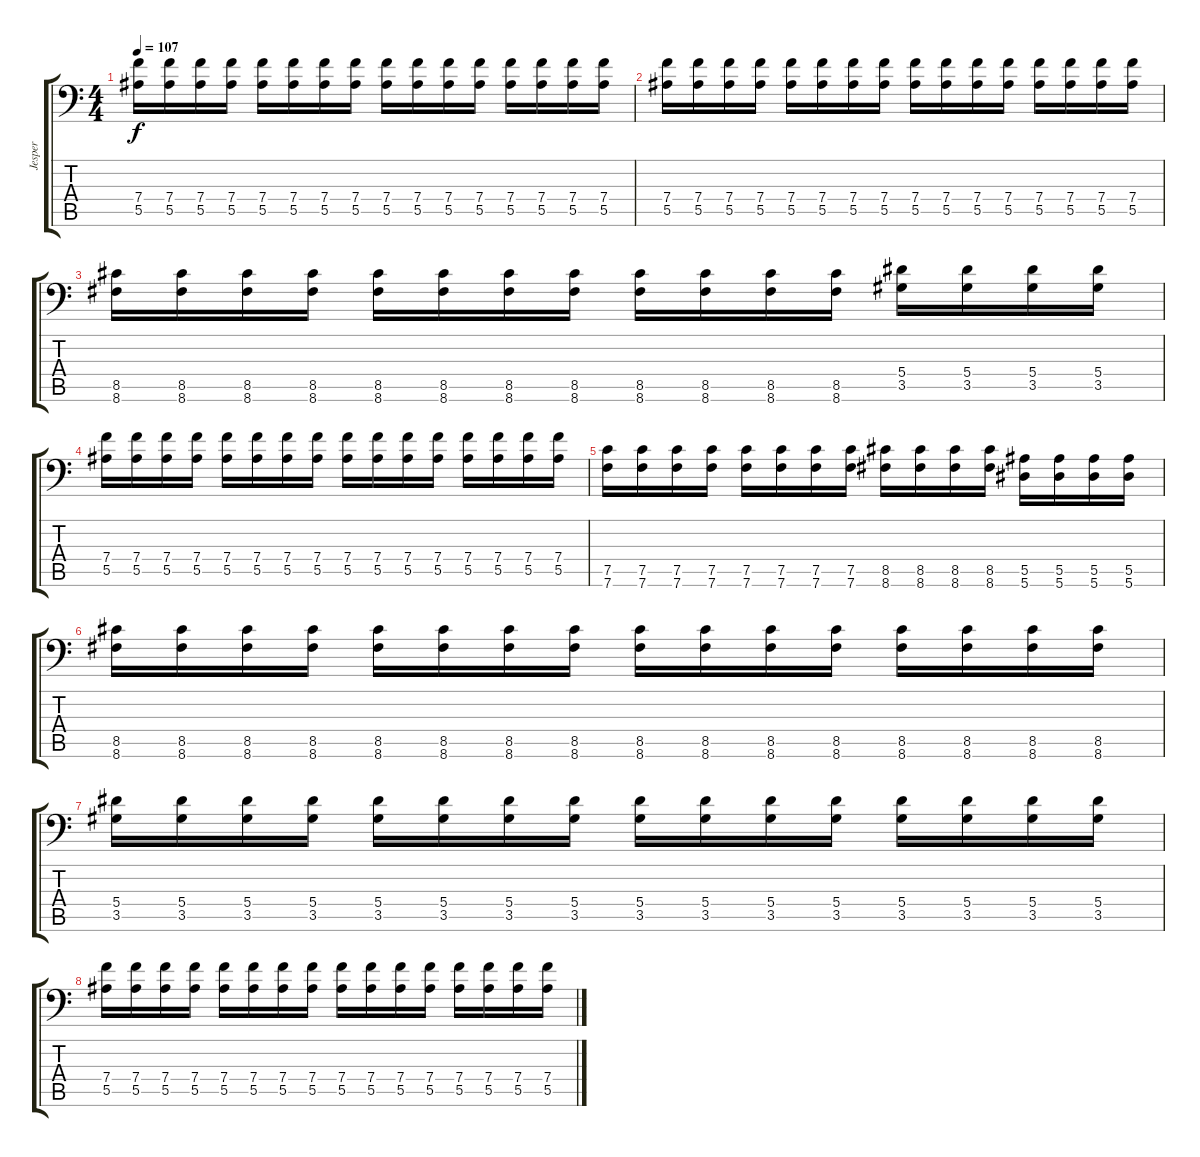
\track ("Jesper" "Jesper") {instrument distortionguitar}
\staff {score tabs}
\tuning (C4 G3 Eb3 Bb2 F2 Bb1) {hide}
\ts (4 4)
\tempo 107
\clef f4
\ks c
(7.4 5.5).16{dy f instrument overdrivenguitar} (7.4 5.5).16 (7.4 5.5).16 (7.4 5.5).16 (7.4 5.5).16 (7.4 5.5).16 (7.4 5.5).16 (7.4 5.5).16 (7.4 5.5).16 (7.4 5.5).16 (7.4 5.5).16 (7.4 5.5).16 (7.4 5.5).16 (7.4 5.5).16 (7.4 5.5).16 (7.4 5.5).16 |
(7.4 5.5).16{instrument distortionguitar} (7.4 5.5).16 (7.4 5.5).16 (7.4 5.5).16 (7.4 5.5).16 (7.4 5.5).16 (7.4 5.5).16 (7.4 5.5).16 (7.4 5.5).16 (7.4 5.5).16 (7.4 5.5).16 (7.4 5.5).16 (7.4 5.5).16 (7.4 5.5).16 (7.4 5.5).16 (7.4 5.5).16 |
(8.5 8.6).16 (8.5 8.6).16 (8.5 8.6).16 (8.5 8.6).16 (8.5 8.6).16 (8.5 8.6).16 (8.5 8.6).16 (8.5 8.6).16 (8.5 8.6).16 (8.5 8.6).16 (8.5 8.6).16 (8.5 8.6).16 (5.4 3.5).16 (5.4 3.5).16 (5.4 3.5).16 (5.4 3.5).16 |
(7.4 5.5).16 (7.4 5.5).16 (7.4 5.5).16 (7.4 5.5).16 (7.4 5.5).16 (7.4 5.5).16 (7.4 5.5).16 (7.4 5.5).16 (7.4 5.5).16 (7.4 5.5).16 (7.4 5.5).16 (7.4 5.5).16 (7.4 5.5).16 (7.4 5.5).16 (7.4 5.5).16 (7.4 5.5).16 |
(7.5 7.6).16 (7.5 7.6).16 (7.5 7.6).16 (7.5 7.6).16 (7.5 7.6).16 (7.5 7.6).16 (7.5 7.6).16 (7.5 7.6).16 (8.5 8.6).16 (8.5 8.6).16 (8.5 8.6).16 (8.5 8.6).16 (5.5 5.6).16 (5.5 5.6).16 (5.5 5.6).16 (5.5 5.6).16 |
(8.5 8.6).16 (8.5 8.6).16 (8.5 8.6).16 (8.5 8.6).16 (8.5 8.6).16 (8.5 8.6).16 (8.5 8.6).16 (8.5 8.6).16 (8.5 8.6).16 (8.5 8.6).16 (8.5 8.6).16 (8.5 8.6).16 (8.5 8.6).16 (8.5 8.6).16 (8.5 8.6).16 (8.5 8.6).16 |
(5.4 3.5).16 (5.4 3.5).16 (5.4 3.5).16 (5.4 3.5).16 (5.4 3.5).16 (5.4 3.5).16 (5.4 3.5).16 (5.4 3.5).16 (5.4 3.5).16 (5.4 3.5).16 (5.4 3.5).16 (5.4 3.5).16 (5.4 3.5).16 (5.4 3.5).16 (5.4 3.5).16 (5.4 3.5).16 |
(7.4 5.5).16 (7.4 5.5).16 (7.4 5.5).16 (7.4 5.5).16 (7.4 5.5).16 (7.4 5.5).16 (7.4 5.5).16 (7.4 5.5).16 (7.4 5.5).16 (7.4 5.5).16 (7.4 5.5).16 (7.4 5.5).16 (7.4 5.5).16 (7.4 5.5).16 (7.4 5.5).16 (7.4 5.5).16
